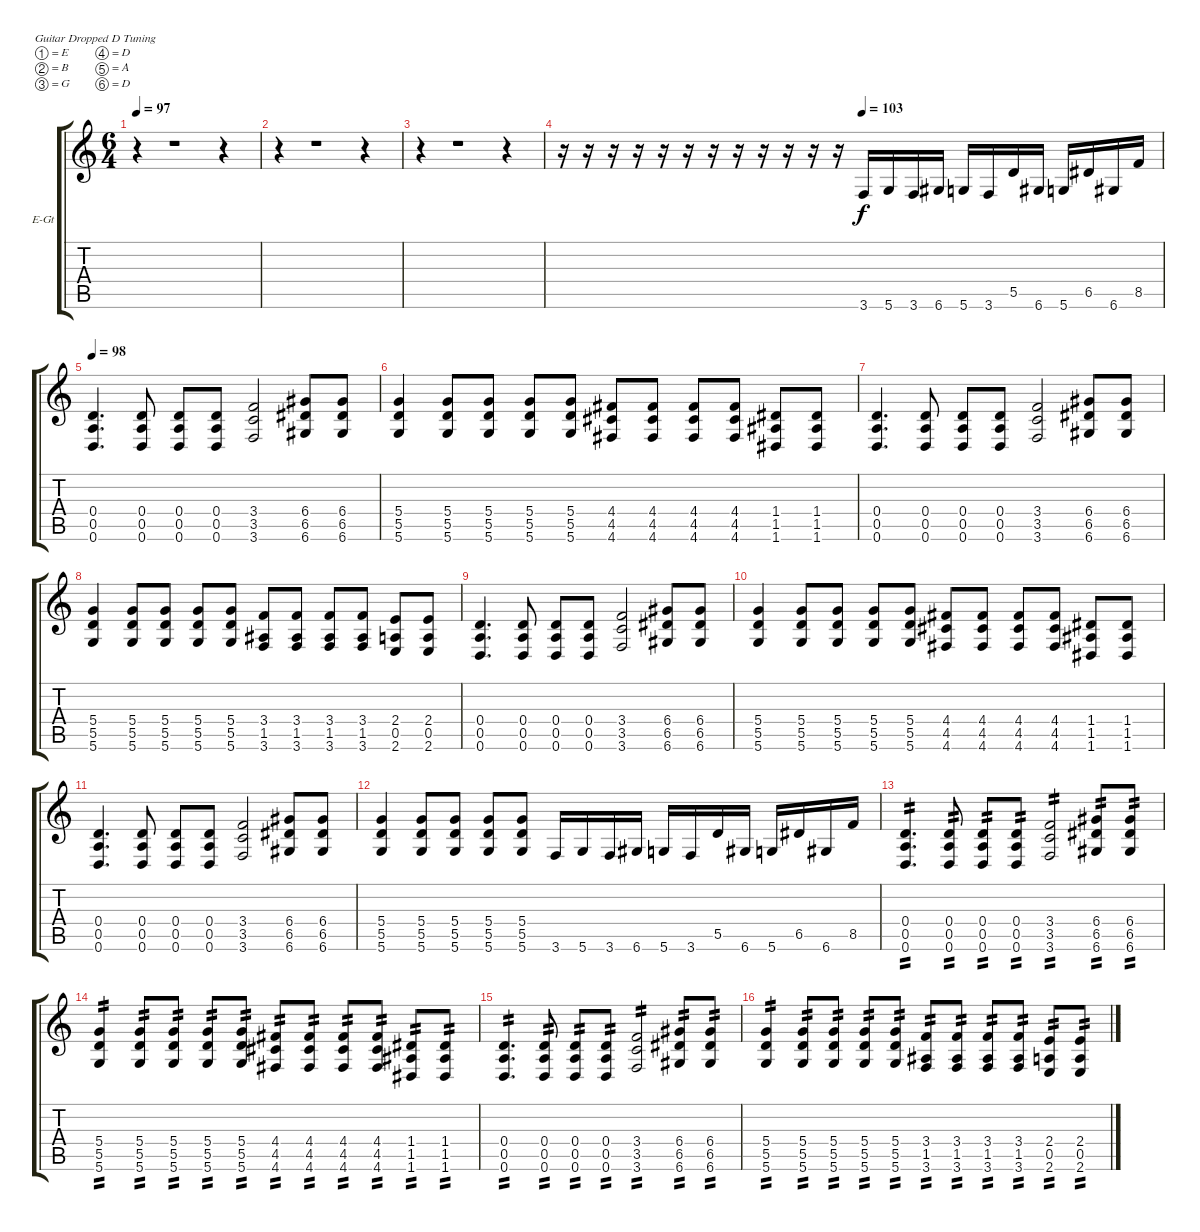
\bracketExtendMode groupsimilarinstruments
\firstSystemTrackNameOrientation horizontal
\otherSystemsTrackNameOrientation horizontal
\track ("Guitar" "E-Gt") {instrument distortionguitar}
\staff {score tabs}
\tuning (E4 B3 G3 D3 A2 D2)
\ts (6 4)
\tempo 97
\clef g2
\ks c
r.4{dy f} r.1 r.4 |
r.4 r.1 r.4 |
r.4 r.1 r.4 |
\tempo (103 0.5)
r.16 r.16 r.16 r.16 r.16 r.16 r.16 r.16 r.16 r.16 r.16 r.16 3.6.16 5.6.16 3.6.16 6.6.16 5.6.16 3.6.16 5.5.16 6.6.16 5.6.16 6.5.16 6.6.16 8.5.16 |
\tempo 98
(0.4 0.5 0.6).4{d} (0.4 0.5 0.6).8 (0.4 0.5 0.6).8 (0.4 0.5 0.6).8 (3.4 3.5 3.6).2 (6.4 6.5 6.6).8 (6.4 6.5 6.6).8 |
(5.4 5.5 5.6).4 (5.4 5.5 5.6).8 (5.4 5.5 5.6).8 (5.4 5.5 5.6).8 (5.4 5.5 5.6).8 (4.4 4.5 4.6).8 (4.4 4.5 4.6).8 (4.4 4.5 4.6).8 (4.4 4.5 4.6).8 (1.4 1.5 1.6).8 (1.4 1.5 1.6).8 |
(0.4 0.5 0.6).4{d} (0.4 0.5 0.6).8 (0.4 0.5 0.6).8 (0.4 0.5 0.6).8 (3.4 3.5 3.6).2 (6.4 6.5 6.6).8 (6.4 6.5 6.6).8 |
(5.4 5.5 5.6).4 (5.4 5.5 5.6).8 (5.4 5.5 5.6).8 (5.4 5.5 5.6).8 (5.4 5.5 5.6).8 (3.4 1.5 3.6).8 (3.4 1.5 3.6).8 (3.4 1.5 3.6).8 (3.4 1.5 3.6).8 (2.4 0.5 2.6).8 (2.4 0.5 2.6).8 |
(0.4 0.5 0.6).4{d} (0.4 0.5 0.6).8 (0.4 0.5 0.6).8 (0.4 0.5 0.6).8 (3.4 3.5 3.6).2 (6.4 6.5 6.6).8 (6.4 6.5 6.6).8 |
(5.4 5.5 5.6).4 (5.4 5.5 5.6).8 (5.4 5.5 5.6).8 (5.4 5.5 5.6).8 (5.4 5.5 5.6).8 (4.4 4.5 4.6).8 (4.4 4.5 4.6).8 (4.4 4.5 4.6).8 (4.4 4.5 4.6).8 (1.4 1.5 1.6).8 (1.4 1.5 1.6).8 |
(0.4 0.5 0.6).4{d} (0.4 0.5 0.6).8 (0.4 0.5 0.6).8 (0.4 0.5 0.6).8 (3.4 3.5 3.6).2 (6.4 6.5 6.6).8 (6.4 6.5 6.6).8 |
(5.4 5.5 5.6).4 (5.4 5.5 5.6).8 (5.4 5.5 5.6).8 (5.4 5.5 5.6).8 (5.4 5.5 5.6).8 3.6.16 5.6.16 3.6.16 6.6.16 5.6.16 3.6.16 5.5.16 6.6.16 5.6.16 6.5.16 6.6.16 8.5.16 |
(0.4 0.5 0.6).4{d tp 2} (0.4 0.5 0.6).8{tp 2} (0.4 0.5 0.6).8{tp 2} (0.4 0.5 0.6).8{tp 2} (3.4 3.5 3.6).2{tp 2} (6.4 6.5 6.6).8{tp 2} (6.4 6.5 6.6).8{tp 2} |
(5.4 5.5 5.6).4{tp 2} (5.4 5.5 5.6).8{tp 2} (5.4 5.5 5.6).8{tp 2} (5.4 5.5 5.6).8{tp 2} (5.4 5.5 5.6).8{tp 2} (4.4 4.5 4.6).8{tp 2} (4.4 4.5 4.6).8{tp 2} (4.4 4.5 4.6).8{tp 2} (4.4 4.5 4.6).8{tp 2} (1.4 1.5 1.6).8{tp 2} (1.4 1.5 1.6).8{tp 2} |
(0.4 0.5 0.6).4{d tp 2} (0.4 0.5 0.6).8{tp 2} (0.4 0.5 0.6).8{tp 2} (0.4 0.5 0.6).8{tp 2} (3.4 3.5 3.6).2{tp 2} (6.4 6.5 6.6).8{tp 2} (6.4 6.5 6.6).8{tp 2} |
(5.4 5.5 5.6).4{tp 2} (5.4 5.5 5.6).8{tp 2} (5.4 5.5 5.6).8{tp 2} (5.4 5.5 5.6).8{tp 2} (5.4 5.5 5.6).8{tp 2} (3.4 1.5 3.6).8{tp 2} (3.4 1.5 3.6).8{tp 2} (3.4 1.5 3.6).8{tp 2} (3.4 1.5 3.6).8{tp 2} (2.4 0.5 2.6).8{tp 2} (2.4 0.5 2.6).8{tp 2}
